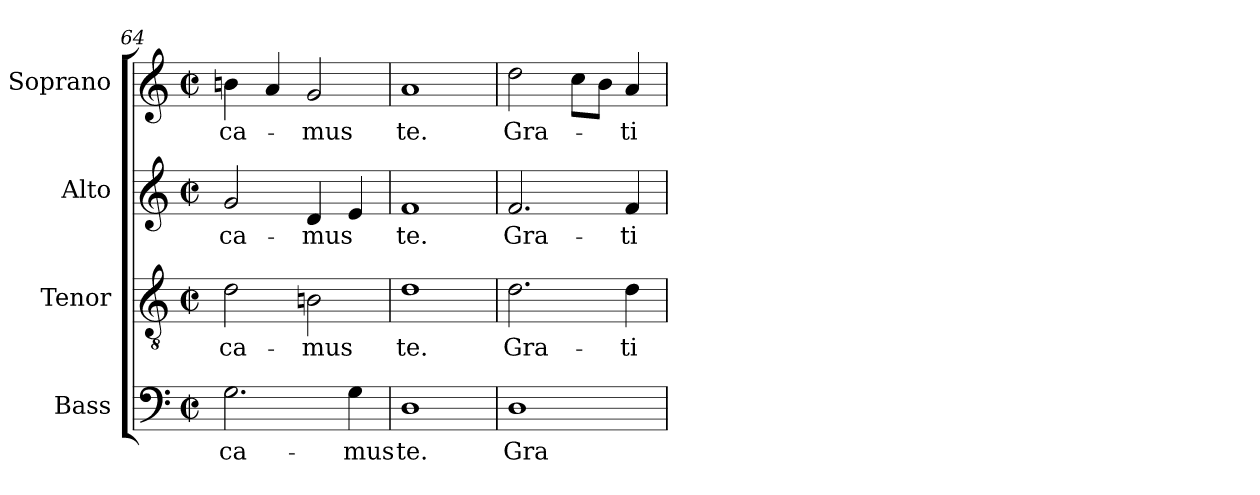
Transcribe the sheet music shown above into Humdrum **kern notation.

**kern	**text	**kern	**text	**kern	**text	**kern	**text
*part4	*part4	*part3	*part3	*part2	*part2	*part1	*part1
*staff4	*staff4	*staff3	*staff3	*staff2	*staff2	*staff1	*staff1
*I"Bass	*	*I"Tenor	*	*I"Alto	*	*I"Soprano	*
*clefF4	*	*clefGv2	*	*clefG2	*	*clefG2	*
*k[]	*	*k[]	*	*k[]	*	*k[]	*
*C:	*	*C:	*	*C:	*	*C:	*
*M2/2	*	*M2/2	*	*M2/2	*	*M2/2	*
*met(c|)	*	*met(c|)	*	*met(c|)	*	*met(c|)	*
=64	=64	=64	=64	=64	=64	=64	=64
2.G\	-ca-	2d\	-ca-	2g/	-ca-	4bn\	-ca-
.	.	.	.	.	.	4a/	.
.	.	2Bn\	-mus	4d/	-mus	2g/	-mus
4G\	-mus	.	.	4e/	.	.	.
=65	=65	=65	=65	=65	=65	=65	=65
1D	te.	1d	te.	1f	te.	1a	te.
=66	=66	=66	=66	=66	=66	=66	=66
1D	Gra-	2.d\	Gra-	2.f/	Gra-	2dd\	Gra-
.	.	.	.	.	.	8cc\L	.
.	.	.	.	.	.	8b\J	.
.	.	4d\	-ti-	4f/	-ti-	4a/	-ti-
=	=	=	=	=	=	=	=
*-	*-	*-	*-	*-	*-	*-	*-
